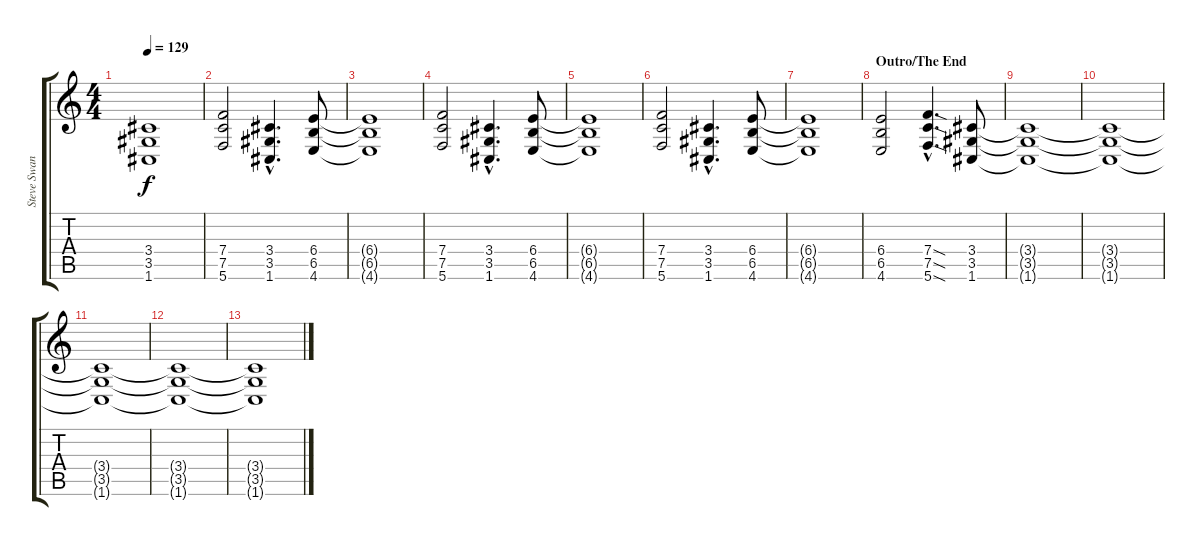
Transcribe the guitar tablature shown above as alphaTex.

\track ("Steve Swanson (Guitar)" "Steve Swan") {instrument distortionguitar}
\staff {score tabs}
\tuning (C4 G3 Eb3 Bb2 F2 C2) {hide}
\ts (4 4)
\tempo 129
\clef g2
\ks c
(3.4{t} 3.5{t} 1.6{t}).1{dy f} |
(7.4 7.5 5.6).2 (3.4{hac} 3.5{hac} 1.6{hac}).4{d} (6.4 6.5 4.6).8 |
(6.4{t} 6.5{t} 4.6{t}).1 |
(7.4 7.5 5.6).2 (3.4{hac} 3.5{hac} 1.6{hac}).4{d} (6.4 6.5 4.6).8 |
(6.4{t} 6.5{t} 4.6{t}).1 |
(7.4 7.5 5.6).2 (3.4{hac} 3.5{hac} 1.6{hac}).4{d} (6.4 6.5 4.6).8 |
(6.4{t} 6.5{t} 4.6{t}).1 |
\section ("" "Outro/The End")
(6.4 6.5 4.6).2 (7.4{sod hac} 7.5{sod hac} 5.6{sod hac}).4{d} (3.4 3.5 1.6).8 |
(3.4{t} 3.5{t} 1.6{t}).1 |
(3.4{t} 3.5{t} 1.6{t}).1{volume 0} |
(3.4{t} 3.5{t} 1.6{t}).1 |
(3.4{t} 3.5{t} 1.6{t}).1 |
(3.4{t} 3.5{t} 1.6{t}).1
